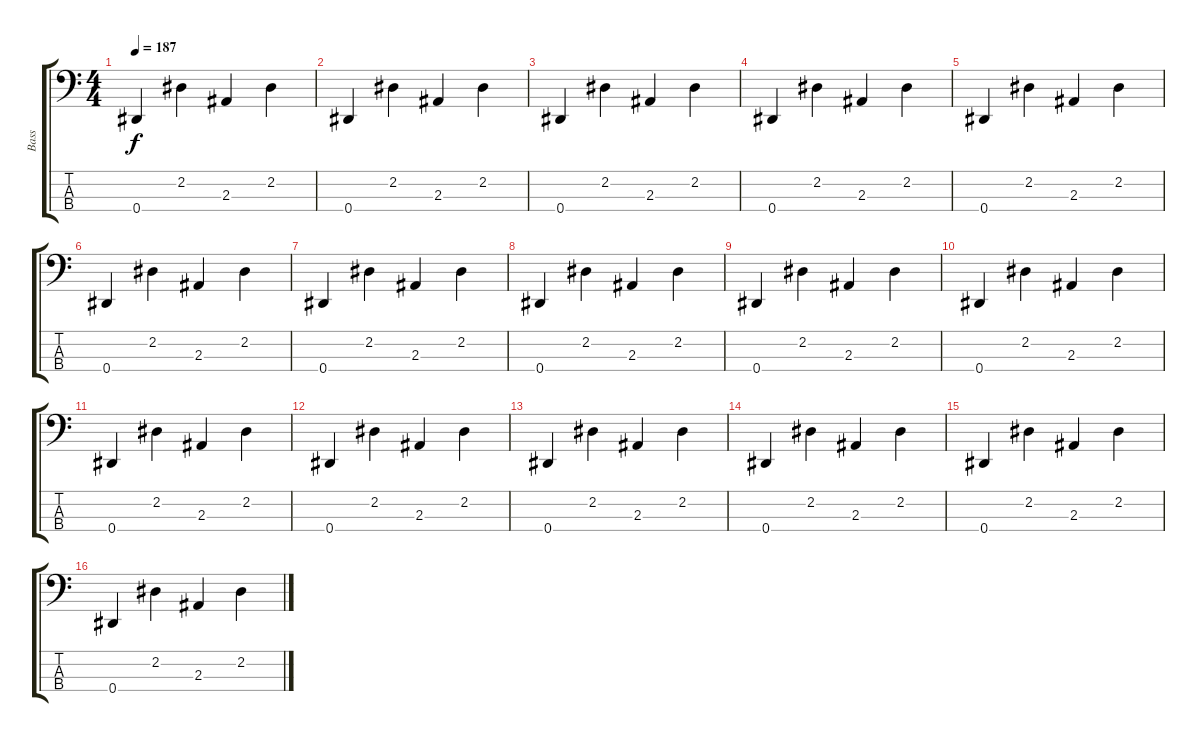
\track ("Bass" "Bass") {instrument electricbassfinger}
\staff {score tabs}
\tuning (Gb2 Db2 Ab1 Eb1) {hide}
\ts (4 4)
\tempo 187
\clef f4
\ks c
0.4.4{dy f} 2.2.4 2.3.4 2.2.4 |
0.4.4 2.2.4 2.3.4 2.2.4 |
0.4.4 2.2.4 2.3.4 2.2.4 |
0.4.4 2.2.4 2.3.4 2.2.4 |
0.4.4 2.2.4 2.3.4 2.2.4 |
0.4.4 2.2.4 2.3.4 2.2.4 |
0.4.4 2.2.4 2.3.4 2.2.4 |
0.4.4 2.2.4 2.3.4 2.2.4 |
0.4.4 2.2.4 2.3.4 2.2.4 |
0.4.4 2.2.4 2.3.4 2.2.4 |
0.4.4 2.2.4 2.3.4 2.2.4 |
0.4.4 2.2.4 2.3.4 2.2.4 |
0.4.4 2.2.4 2.3.4 2.2.4 |
0.4.4 2.2.4 2.3.4 2.2.4 |
0.4.4 2.2.4 2.3.4 2.2.4 |
0.4.4 2.2.4 2.3.4 2.2.4
